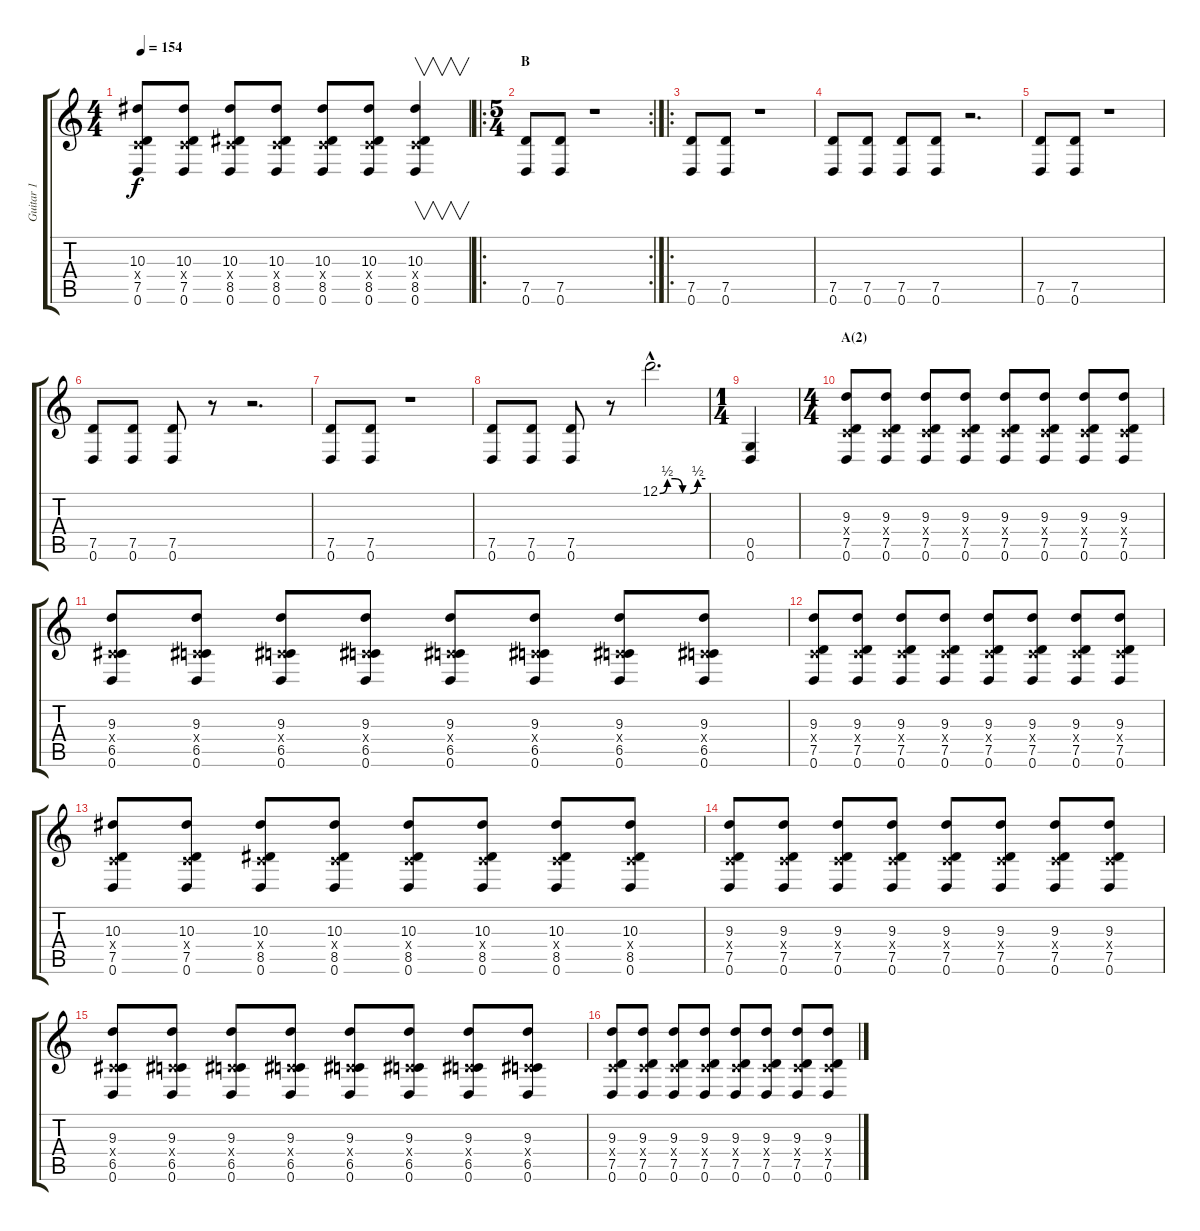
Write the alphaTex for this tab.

\track ("Guitar 1" "Guitar 1") {instrument distortionguitar}
\staff {score tabs}
\tuning (D4 A3 F3 C3 G2 D2) {hide}
\ts (4 4)
\tempo 154
\clef g2
\ks c
(10.3 0.4{x} 7.5 0.6).8{dy f} (10.3 0.4{x} 7.5 0.6).8 (10.3 0.4{x} 8.5 0.6).8 (10.3 0.4{x} 8.5 0.6).8 (10.3 0.4{x} 8.5 0.6).8 (10.3 0.4{x} 8.5 0.6).8 (10.3 0.4{x} 8.5 0.6).4{v} |
\ro
\rc 2
\ts (5 4)
\section ("" "B")
(7.5 0.6).8 (7.5 0.6).8 r.1 |
\ro
(7.5 0.6).8 (7.5 0.6).8 r.1 |
(7.5 0.6).8 (7.5 0.6).8 (7.5 0.6).8 (7.5 0.6).8 r.2{d} |
(7.5 0.6).8 (7.5 0.6).8 r.1 |
(7.5 0.6).8 (7.5 0.6).8 (7.5 0.6).8 r.8 r.2{d} |
(7.5 0.6).8 (7.5 0.6).8 r.1 |
(7.5 0.6).8 (7.5 0.6).8 (7.5 0.6).8 r.8 12.1{be (custom 0 0 10 2 20 2 30 0 40 0 50 2 60 2) hac}.2{d} |
\ts (1 4)
(0.5 0.6).4 |
\ts (4 4)
\section ("" "A(2)")
(9.3 0.4{x} 7.5 0.6).8 (9.3 0.4{x} 7.5 0.6).8 (9.3 0.4{x} 7.5 0.6).8 (9.3 0.4{x} 7.5 0.6).8 (9.3 0.4{x} 7.5 0.6).8 (9.3 0.4{x} 7.5 0.6).8 (9.3 0.4{x} 7.5 0.6).8 (9.3 0.4{x} 7.5 0.6).8 |
(9.3 0.4{x} 6.5 0.6).8 (9.3 0.4{x} 6.5 0.6).8 (9.3 0.4{x} 6.5 0.6).8 (9.3 0.4{x} 6.5 0.6).8 (9.3 0.4{x} 6.5 0.6).8 (9.3 0.4{x} 6.5 0.6).8 (9.3 0.4{x} 6.5 0.6).8 (9.3 0.4{x} 6.5 0.6).8 |
(9.3 0.4{x} 7.5 0.6).8 (9.3 0.4{x} 7.5 0.6).8 (9.3 0.4{x} 7.5 0.6).8 (9.3 0.4{x} 7.5 0.6).8 (9.3 0.4{x} 7.5 0.6).8 (9.3 0.4{x} 7.5 0.6).8 (9.3 0.4{x} 7.5 0.6).8 (9.3 0.4{x} 7.5 0.6).8 |
(10.3 0.4{x} 7.5 0.6).8 (10.3 0.4{x} 7.5 0.6).8 (10.3 0.4{x} 8.5 0.6).8 (10.3 0.4{x} 8.5 0.6).8 (10.3 0.4{x} 8.5 0.6).8 (10.3 0.4{x} 8.5 0.6).8 (10.3 0.4{x} 8.5 0.6).8 (10.3 0.4{x} 8.5 0.6).8 |
(9.3 0.4{x} 7.5 0.6).8 (9.3 0.4{x} 7.5 0.6).8 (9.3 0.4{x} 7.5 0.6).8 (9.3 0.4{x} 7.5 0.6).8 (9.3 0.4{x} 7.5 0.6).8 (9.3 0.4{x} 7.5 0.6).8 (9.3 0.4{x} 7.5 0.6).8 (9.3 0.4{x} 7.5 0.6).8 |
(9.3 0.4{x} 6.5 0.6).8 (9.3 0.4{x} 6.5 0.6).8 (9.3 0.4{x} 6.5 0.6).8 (9.3 0.4{x} 6.5 0.6).8 (9.3 0.4{x} 6.5 0.6).8 (9.3 0.4{x} 6.5 0.6).8 (9.3 0.4{x} 6.5 0.6).8 (9.3 0.4{x} 6.5 0.6).8 |
(9.3 0.4{x} 7.5 0.6).8 (9.3 0.4{x} 7.5 0.6).8 (9.3 0.4{x} 7.5 0.6).8 (9.3 0.4{x} 7.5 0.6).8 (9.3 0.4{x} 7.5 0.6).8 (9.3 0.4{x} 7.5 0.6).8 (9.3 0.4{x} 7.5 0.6).8 (9.3 0.4{x} 7.5 0.6).8
